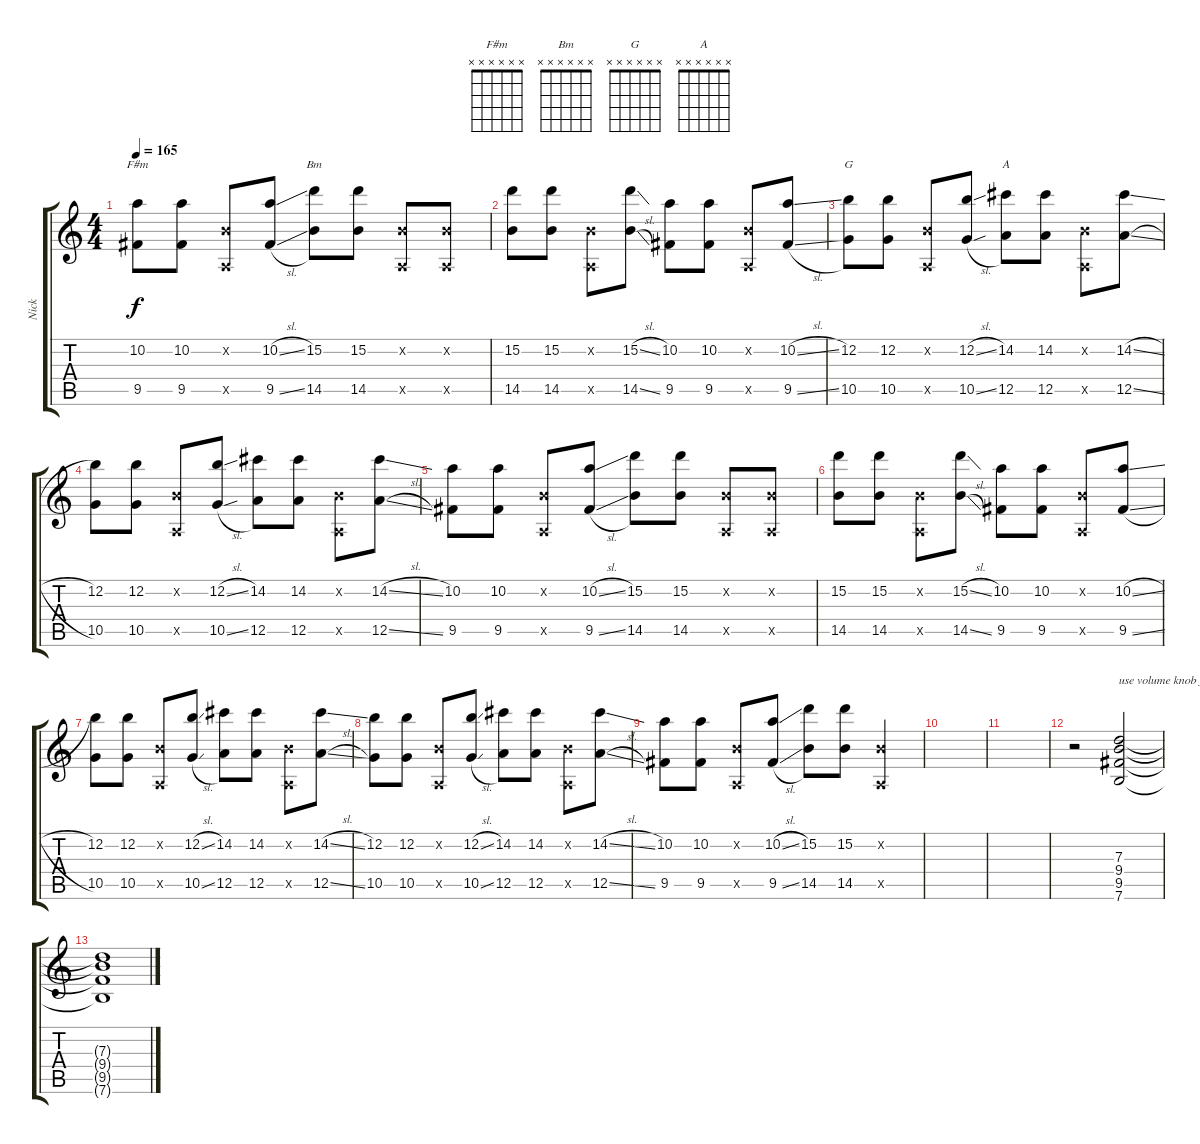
\track ("Nick" "Nick") {instrument overdrivenguitar}
\staff {score tabs}
\tuning (E4 B3 G3 D3 A2 E2) {hide}
\chord ("F#m" x x x x x x)
\chord ("Bm" x x x x x x)
\chord ("G" x x x x x x)
\chord ("A" x x x x x x)
\ts (4 4)
\tempo 165
\clef g2
\ks c
(10.2 9.5).8{ch "F#m" dy f} (10.2 9.5).8 (0.2{x} 0.5{x}).8 (10.2{sl} 9.5{sl}).8 (15.2 14.5).8{ch "Bm"} (15.2 14.5).8 (0.2{x} 0.5{x}).8 (0.2{x} 0.5{x}).8 |
(15.2 14.5).8 (15.2 14.5).8 (0.2{x} 0.5{x}).8 (15.2{sl} 14.5{sl}).8 (10.2 9.5).8 (10.2 9.5).8 (0.2{x} 0.5{x}).8 (10.2{sl} 9.5{sl}).8 |
(12.2 10.5).8{ch "G"} (12.2 10.5).8 (0.2{x} 0.5{x}).8 (12.2{sl} 10.5{sl}).8 (14.2 12.5).8{ch "A"} (14.2 12.5).8 (0.2{x} 0.5{x}).8 (14.2{sl} 12.5{sl}).8 |
(12.2 10.5).8 (12.2 10.5).8 (0.2{x} 0.5{x}).8 (12.2{sl} 10.5{sl}).8 (14.2 12.5).8 (14.2 12.5).8 (0.2{x} 0.5{x}).8 (14.2{sl} 12.5{sl}).8 |
(10.2 9.5).8 (10.2 9.5).8 (0.2{x} 0.5{x}).8 (10.2{sl} 9.5{sl}).8 (15.2 14.5).8 (15.2 14.5).8 (0.2{x} 0.5{x}).8 (0.2{x} 0.5{x}).8 |
(15.2 14.5).8 (15.2 14.5).8 (0.2{x} 0.5{x}).8 (15.2{sl} 14.5{sl}).8 (10.2 9.5).8 (10.2 9.5).8 (0.2{x} 0.5{x}).8 (10.2{sl} 9.5{sl}).8 |
(12.2 10.5).8 (12.2 10.5).8 (0.2{x} 0.5{x}).8 (12.2{sl} 10.5{sl}).8 (14.2 12.5).8 (14.2 12.5).8 (0.2{x} 0.5{x}).8 (14.2{sl} 12.5{sl}).8 |
(12.2 10.5).8 (12.2 10.5).8 (0.2{x} 0.5{x}).8 (12.2{sl} 10.5{sl}).8 (14.2 12.5).8 (14.2 12.5).8 (0.2{x} 0.5{x}).8 (14.2{sl} 12.5{sl}).8 |
(10.2 9.5).8 (10.2 9.5).8 (0.2{x} 0.5{x}).8 (10.2{sl} 9.5{sl}).8 (15.2 14.5).8 (15.2 14.5).8 (0.2{x} 0.5{x}).4 |
|
|
r.2 (7.3 9.4 9.5 7.6).2{txt "use volume knob for volume swell" volume 0} |
(7.3{t} 9.4{t} 9.5{t} 7.6{t}).1{volume 16}
